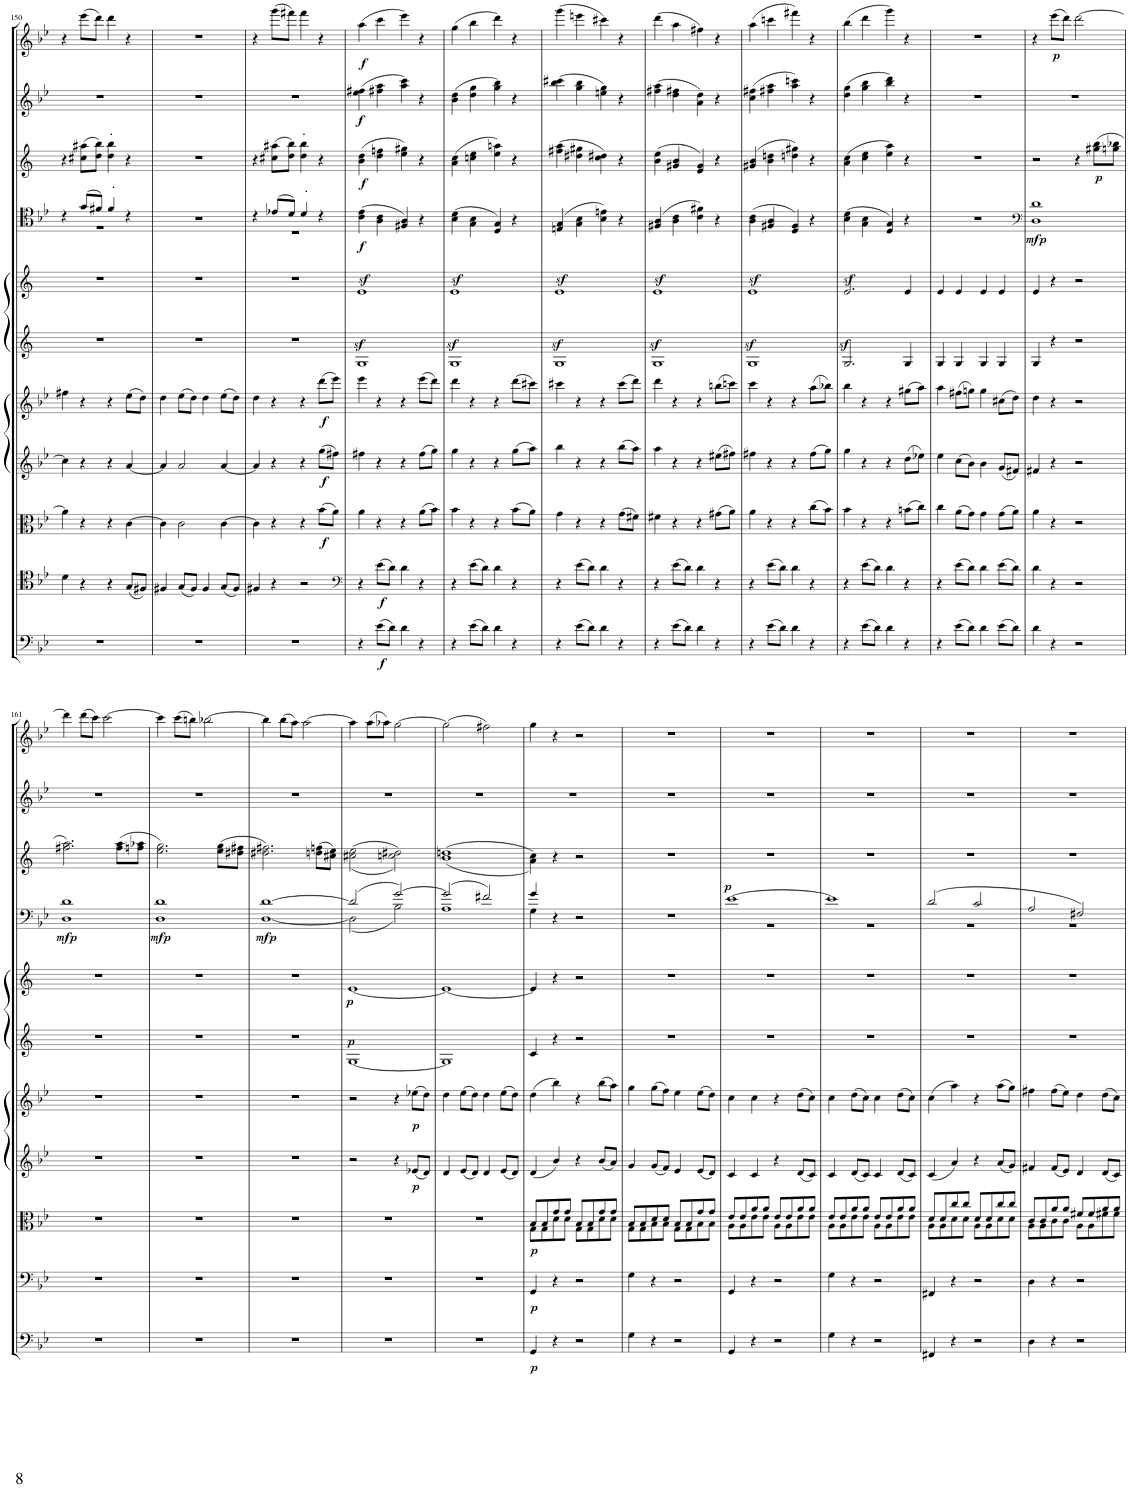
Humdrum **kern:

**kern	**dynam	**kern	**dynam	**kern	**dynam	**kern	**dynam	**kern	**dynam	**kern	**dynam	**kern	**dynam	**kern	**dynam	**kern	**dynam	**kern	**dynam	**kern	**dynam
*part11	*part11	*part10	*part10	*part9	*part9	*part8	*part8	*part7	*part7	*part6	*part6	*part5	*part5	*part4	*part4	*part3	*part3	*part2	*part2	*part1	*part1
*staff11	*staff11	*staff10	*staff10	*staff9	*staff9	*staff8	*staff8	*staff7	*staff7	*staff6	*staff6	*staff5	*staff5	*staff4	*staff4	*staff3	*staff3	*staff2	*staff2	*staff1	*staff1
*I"Contrabasso.	*	*I"Violoncello.	*	*I"Viola.	*	*I"Violino II.	*	*I"Violino I.	*	*I"Corno in G.	*	*I"Corno in B.	*	*I"Fagotti.	*	*I"Clarinetti in B.	*	*I"Oboi.	*	*I"Flauto.	*
*	*	*	*	*	*	*	*	*	*	*	*	*	*	*	*	*I'Cl	*	*I'Ob	*	*I'Fl	*
!!LO:PB:g=z
*clefF4	*	*clefC4	*	*clefC3	*	*clefG2	*	*clefG2	*	*clefG2	*	*clefG2	*	*clefC4	*	*clefG2	*	*clefG2	*	*clefG2	*
*Trd7c12	*	*	*	*	*	*	*	*	*	*Trd3c5	*	*Trd1c2	*	*	*	*Trd1c2	*	*	*	*	*
*k[b-e-]	*	*k[b-e-]	*	*k[b-e-]	*	*k[b-e-]	*	*k[b-e-]	*	*k[b-e-a-]	*	*k[]	*	*k[b-e-]	*	*k[]	*	*k[b-e-]	*	*k[b-e-]	*
*M2/2	*	*M2/2	*	*M2/2	*	*M2/2	*	*M2/2	*	*M2/2	*	*M2/2	*	*M2/2	*	*M2/2	*	*M2/2	*	*M2/2	*
*met(c|)	*	*met(c|)	*	*met(c|)	*	*met(c|)	*	*met(c|)	*	*met(c|)	*	*met(c|)	*	*met(c|)	*	*met(c|)	*	*met(c|)	*	*met(c|)	*
=150	=150	=150	=150	=150	=150	=150	=150	=150	=150	=150	=150	=150	=150	=150	=150	=150	=150	=150	=150	=150	=150
*	*	*	*	*	*	*	*	*	*	*	*	*	*	*^	*	*	*	*	*	*	*
1r	.	4d\	.	4a'\]	.	4cc'\]	.	4ff#X\	.	1r	.	1r	.	4r	1r	.	4r	.	1r	.	4r	.
.	.	4r	.	4r	.	4r	.	4r	.	.	.	.	.	(8g/L	.	.	(8cc#X\ 8aa#X\L	.	.	.	(8eee-\L	.
.	.	.	.	.	.	.	.	.	.	.	.	.	.	8f#X/J)	.	.	8dd\ 8bb\J)	.	.	.	8ddd\J)	.
!	!	!	!	!	!	!	!	!	!	!	!	!	!	!	!	!	!LO:TX:a:B:t=.	!	!	!	!	!
!	!	!	!	!	!	!	!	!	!	!	!	!	!	!LO:TX:a:B:t=.	!	!	!	!	!	!	!	!
.	.	4r	.	4r	.	4r	.	4r	.	.	.	.	.	4f#/	.	.	4dd\ 4bb\	.	.	.	4ddd\	.
.	.	(8G/L	.	[4c\	.	[4a/	.	(8ee-\L	.	.	.	.	.	4r	.	.	4r	.	.	.	4r	.
.	.	8F#X/J)	.	.	.	.	.	8dd\J)	.	.	.	.	.	.	.	.	.	.	.	.	.	.
*	*	*	*	*	*	*	*	*	*	*	*	*	*	*v	*v	*	*	*	*	*	*	*
=151	=151	=151	=151	=151	=151	=151	=151	=151	=151	=151	=151	=151	=151	=151	=151	=151	=151	=151	=151	=151	=151
1r	.	4F#X'/	.	4c'\]	.	4a'/]	.	4dd'\	.	1r	.	1r	.	1r	.	1r	.	1r	.	1r	.
.	.	(8G/L	.	2c'~\	.	2a'~/	.	(8ee-\L	.	.	.	.	.	.	.	.	.	.	.	.	.
.	.	8F#/J)	.	.	.	.	.	8dd\J)	.	.	.	.	.	.	.	.	.	.	.	.	.
.	.	4F#'/	.	.	.	.	.	4dd'\	.	.	.	.	.	.	.	.	.	.	.	.	.
.	.	(8G/L	.	[4c\	.	[4a/	.	(8ee-\L	.	.	.	.	.	.	.	.	.	.	.	.	.
.	.	8F#/J)	.	.	.	.	.	8dd\J)	.	.	.	.	.	.	.	.	.	.	.	.	.
=152	=152	=152	=152	=152	=152	=152	=152	=152	=152	=152	=152	=152	=152	=152	=152	=152	=152	=152	=152	=152	=152
*	*	*	*	*	*	*	*	*	*	*	*	*	*	*^	*	*	*	*	*	*	*
1r	.	4F#X/	.	4c'\]	.	4a'/]	.	4dd\	.	1r	.	1r	.	4r	1r	.	4r	.	1r	.	4r	.
.	.	4r	.	4r	.	4r	.	4r	.	.	.	.	.	(8e-X/L	.	.	(8cc#X\ 8aa#X\L	.	.	.	(8ggg\L	.
.	.	.	.	.	.	.	.	.	.	.	.	.	.	8d/J)	.	.	8dd\ 8bb\J)	.	.	.	8fff#X\J)	.
!	!	!	!	!	!	!	!	!	!	!	!	!	!	!	!	!	!LO:TX:a:B:t=.	!	!	!	!	!
!	!	!	!	!	!	!	!	!	!	!	!	!	!	!LO:TX:a:B:t=.	!	!	!	!	!	!	!	!
.	.	2r	.	4r	.	4r	.	4r	.	.	.	.	.	4d/	.	.	4dd\ 4bb\	.	.	.	4fff#\	.
!	!	!	!	!	!LO:DY:b	!	!LO:DY:b	!	!LO:DY:b	!	!	!	!	!	!	!	!	!	!	!	!	!
.	.	.	.	(8b-\L	f	(8gg\L	f	(8ddd\L	f	.	.	.	.	4r	.	.	4r	.	.	.	4r	.
.	.	.	.	8a\J)	.	8ff#X\J)	.	8eee-\J)	.	.	.	.	.	.	.	.	.	.	.	.	.	.
*	*	*	*	*	*	*	*	*	*	*	*	*	*	*v	*v	*	*	*	*	*	*	*
=153	=153	=153	=153	=153	=153	=153	=153	=153	=153	=153	=153	=153	=153	=153	=153	=153	=153	=153	=153	=153	=153
*	*	*clefF4	*	*	*	*	*	*	*	*	*	*	*	*	*	*	*	*	*	*	*
!	!	!	!	!	!	!	!	!	!	!	!	!	!	!	!LO:DY:b	!	!LO:DY:b	!	!LO:DY:b	!	!LO:DY:b
4r	.	4r	.	4a\	.	4ff#X\	.	4eee-\	.	1Gz<	.	1ez>	.	(4c\ 4e-\	f	(4b\ 4dd\	f	(4ee-\ 4ff#X\	f	(4aa\	f
!	!LO:DY:b	!	!LO:DY:b	!	!	!	!	!	!	!	!	!	!	!	!	!	!	!	!	!	!
(8e-\L	f	(8e-\L	f	4r	.	4r	.	4r	.	.	.	.	.	4A\ 4c\	.	4dd\ 4ffn\	.	4ff#X\ 4aa\	.	4ccc\	.
8d\J)	.	8d\J)	.	.	.	.	.	.	.	.	.	.	.	.	.	.	.	.	.	.	.
4d\	.	4d\	.	4r	.	4r	.	4r	.	.	.	.	.	4F#X/ 4A/)	.	4ee\ 4gg#X\)	.	4aa\ 4ccc\)	.	4eee-\)	.
4r	.	4r	.	(8a\L	.	(8ff#\L	.	(8eee-\L	.	.	.	.	.	4r	.	4r	.	4r	.	4r	.
.	.	.	.	8b-\J)	.	8gg\J)	.	8ddd\J)	.	.	.	.	.	.	.	.	.	.	.	.	.
=154	=154	=154	=154	=154	=154	=154	=154	=154	=154	=154	=154	=154	=154	=154	=154	=154	=154	=154	=154	=154	=154
4r	.	4r	.	4b-\	.	4gg\	.	4ddd\	.	1Gz<	.	1ez>	.	(4B-\ 4d\	.	(4a\ 4cc\	.	(4b-\ 4dd\	.	(4gg\	.
(8e-\L	.	(8e-\L	.	4r	.	4r	.	4r	.	.	.	.	.	4G\ 4B-\	.	4ccn\ 4ee\	.	4dd\ 4gg\	.	4bb-\	.
8d\J)	.	8d\J)	.	.	.	.	.	.	.	.	.	.	.	.	.	.	.	.	.	.	.
4d\	.	4d\	.	4r	.	4r	.	4r	.	.	.	.	.	4D/ 4G/)	.	4ee\ 4aan\)	.	4gg\ 4bb-\)	.	4ddd\)	.
4r	.	4r	.	(8b-\L	.	(8gg\L	.	(8ddd\L	.	.	.	.	.	4r	.	4r	.	4r	.	4r	.
.	.	.	.	8a\J)	.	8aa\J)	.	8ccc#X\J)	.	.	.	.	.	.	.	.	.	.	.	.	.
=155	=155	=155	=155	=155	=155	=155	=155	=155	=155	=155	=155	=155	=155	=155	=155	=155	=155	=155	=155	=155	=155
4r	.	4r	.	4g\	.	4bb-\	.	4ccc#X\	.	1Gz<	.	1ez>	.	(4En/ 4G/	.	(4ff#X\ 4aa\	.	(4bb-\ 4ccc#X\	.	(4ggg\	.
(8e-\L	.	(8e-\L	.	4r	.	4r	.	4r	.	.	.	.	.	4G\ 4B-\	.	4dd#X\ 4gg#X\	.	4gg\ 4bb-\	.	4eeen\	.
8d\J)	.	8d\J)	.	.	.	.	.	.	.	.	.	.	.	.	.	.	.	.	.	.	.
4d\	.	4d\	.	4r	.	4r	.	4r	.	.	.	.	.	4B-\ 4en\)	.	4cc\ 4dd#X\)	.	4een\ 4gg\)	.	4ccc#X\)	.
4r	.	4r	.	(8g\L	.	(8bb-\L	.	(8ccc#\L	.	.	.	.	.	4r	.	4r	.	4r	.	4r	.
.	.	.	.	8f#X\J)	.	8aa\J)	.	8ddd\J)	.	.	.	.	.	.	.	.	.	.	.	.	.
=156	=156	=156	=156	=156	=156	=156	=156	=156	=156	=156	=156	=156	=156	=156	=156	=156	=156	=156	=156	=156	=156
4r	.	4r	.	4f#X\	.	4aa\	.	4ddd\	.	1Gz<	.	1ez>	.	(4F#X/ 4A/	.	(4b\ 4ee\	.	(4ff#X\ 4aa\	.	(4ddd\	.
(8e-\L	.	(8e-\L	.	4r	.	4r	.	4r	.	.	.	.	.	4A\ 4c\	.	4g#X/ 4b/	.	4dd\ 4ff#X\	.	4aa\	.
8d\J)	.	8d\J)	.	.	.	.	.	.	.	.	.	.	.	.	.	.	.	.	.	.	.
4d\	.	4d\	.	4r	.	4r	.	4r	.	.	.	.	.	4c\ 4f#X\)	.	4e/ 4g#/)	.	4a\ 4dd\)	.	4ff#X\)	.
4r	.	4r	.	(8g#X\L	.	(8ee#X\L	.	(8bbn\L	.	.	.	.	.	4r	.	4r	.	4r	.	4r	.
.	.	.	.	8a\J)	.	8ff#X\J)	.	8cccn\J)	.	.	.	.	.	.	.	.	.	.	.	.	.
=157	=157	=157	=157	=157	=157	=157	=157	=157	=157	=157	=157	=157	=157	=157	=157	=157	=157	=157	=157	=157	=157
4r	.	4r	.	4a\	.	4ff#X\	.	4ccc\	.	1Gz<	.	1ez>	.	(4A\ 4c\	.	(4g#X/ 4b/	.	(4cc\ 4ff#X\	.	(4aa\	.
(8e-\L	.	(8e-\L	.	4r	.	4r	.	4r	.	.	.	.	.	4F#X/ 4A/	.	4b\ 4ddn\	.	4ff#X\ 4aa\	.	4cccn\	.
8d\J)	.	8d\J)	.	.	.	.	.	.	.	.	.	.	.	.	.	.	.	.	.	.	.
4d\	.	4d\	.	4r	.	4r	.	4r	.	.	.	.	.	4D/ 4F#/)	.	4ddn\ 4gg#X\)	.	4aa\ 4cccn\)	.	4fff#X\)	.
4r	.	4r	.	(8cc\L	.	(8ff#\L	.	(8aa\L	.	.	.	.	.	4r	.	4r	.	4r	.	4r	.
.	.	.	.	8b-\J)	.	8gg\J)	.	8bb-X\J)	.	.	.	.	.	.	.	.	.	.	.	.	.
=158	=158	=158	=158	=158	=158	=158	=158	=158	=158	=158	=158	=158	=158	=158	=158	=158	=158	=158	=158	=158	=158
4r	.	4r	.	4b-\	.	4gg\	.	4bb-\	.	2.Gz</	.	2.ez>/	.	(4B-\ 4d\	.	(4a\ 4cc\	.	(4dd\ 4gg\	.	(4bb-\	.
(8e-\L	.	(8e-\L	.	4r	.	4r	.	4r	.	.	.	.	.	4G\ 4B-\	.	4cc\ 4ee\	.	4gg\ 4bb-\	.	4ddd\	.
8d\J)	.	8d\J)	.	.	.	.	.	.	.	.	.	.	.	.	.	.	.	.	.	.	.
4d\	.	4d\	.	4r	.	4r	.	4r	.	.	.	.	.	4D/ 4G/)	.	4ee\ 4aa\)	.	4bb-\ 4ddd\)	.	4ggg\)	.
4r	.	4r	.	(8bn\L	.	(8dd\L	.	(8gg#X\L	.	4G'~/	.	4e'~/	.	4r	.	4r	.	4r	.	4r	.
.	.	.	.	8cc\J)	.	8ee-X\J)	.	8aa\J)	.	.	.	.	.	.	.	.	.	.	.	.	.
=159	=159	=159	=159	=159	=159	=159	=159	=159	=159	=159	=159	=159	=159	=159	=159	=159	=159	=159	=159	=159	=159
4r	.	4r	.	4cc'~\	.	4ee-'~\	.	4aa'~\	.	4G'~/	.	4e'~/	.	1r	.	1r	.	1r	.	1r	.
(8e-\L	.	(8e-\L	.	(8a\L	.	(8cc\L	.	(8ff#X\L	.	4G'~/	.	4e'~/	.	.	.	.	.	.	.	.	.
8d\J)	.	8d\J)	.	8g\J)	.	8b-\J)	.	8ggn\J)	.	.	.	.	.	.	.	.	.	.	.	.	.
4d'~\	.	4d'~\	.	4g'~\	.	4b-'~\	.	4gg'~\	.	4G'~/	.	4e'~/	.	.	.	.	.	.	.	.	.
(8e-\L	.	(8e-\L	.	(8g\L	.	(8g/L	.	(8cc#X\L	.	4G'~/	.	4e'~/	.	.	.	.	.	.	.	.	.
8d\J)	.	8d\J)	.	8a\J)	.	8f#X/J)	.	8dd\J)	.	.	.	.	.	.	.	.	.	.	.	.	.
=160	=160	=160	=160	=160	=160	=160	=160	=160	=160	=160	=160	=160	=160	=160	=160	=160	=160	=160	=160	=160	=160
*	*	*	*	*	*	*	*	*	*	*	*	*	*	*clefF4	*	*	*	*	*	*	*
!	!	!	!	!	!	!	!	!	!	!	!	!	!	!	!LO:DY:b	!	!	!	!	!	!
4d\	.	4d\	.	4a\	.	4f#X/	.	4dd\	.	4G/	.	4e/	.	1D 1d	other-dynamics	2r	.	1r	.	4r	.
!	!	!	!	!	!	!	!	!	!	!	!	!	!	!	!	!	!	!	!	!	!LO:DY:b
4r	.	4r	.	4r	.	4r	.	4r	.	4r	.	4r	.	.	.	.	.	.	.	(8eee-\L	p
.	.	.	.	.	.	.	.	.	.	.	.	.	.	.	.	.	.	.	.	8ddd\J)	.
2r	.	2r	.	2r	.	2r	.	2r	.	2r	.	2r	.	.	.	4r	.	.	.	[2ddd\	.
!	!	!	!	!	!	!	!	!	!	!	!	!	!	!	!	!	!LO:DY:b	!	!	!	!
.	.	.	.	.	.	.	.	.	.	.	.	.	.	.	.	(8gg#X\ 8bb\L	p	.	.	.	.
.	.	.	.	.	.	.	.	.	.	.	.	.	.	.	.	8ggn\ 8bb-X\J	.	.	.	.	.
!!LO:LB:g=z
=161	=161	=161	=161	=161	=161	=161	=161	=161	=161	=161	=161	=161	=161	=161	=161	=161	=161	=161	=161	=161	=161
!	!	!	!	!	!	!	!	!	!	!	!	!	!	!	!LO:DY:b	!	!	!	!	!	!
1r	.	1r	.	1r	.	1r	.	1r	.	1r	.	1r	.	1D 1d	other-dynamics	2.ff#X\ 2.aa\)	.	1r	.	4ddd\]	.
.	.	.	.	.	.	.	.	.	.	.	.	.	.	.	.	.	.	.	.	(8ddd\L	.
.	.	.	.	.	.	.	.	.	.	.	.	.	.	.	.	.	.	.	.	8ccc\J)	.
.	.	.	.	.	.	.	.	.	.	.	.	.	.	.	.	.	.	.	.	[2ccc\	.
.	.	.	.	.	.	.	.	.	.	.	.	.	.	.	.	(8ff#\ 8aa\L	.	.	.	.	.
.	.	.	.	.	.	.	.	.	.	.	.	.	.	.	.	8ffn\ 8aa-X\J	.	.	.	.	.
=162	=162	=162	=162	=162	=162	=162	=162	=162	=162	=162	=162	=162	=162	=162	=162	=162	=162	=162	=162	=162	=162
!	!	!	!	!	!	!	!	!	!	!	!	!	!	!	!LO:DY:b	!	!	!	!	!	!
1r	.	1r	.	1r	.	1r	.	1r	.	1r	.	1r	.	1D 1d	other-dynamics	2.ee\ 2.gg\)	.	1r	.	4ccc\]	.
.	.	.	.	.	.	.	.	.	.	.	.	.	.	.	.	.	.	.	.	(8ccc\L	.
.	.	.	.	.	.	.	.	.	.	.	.	.	.	.	.	.	.	.	.	8bbn\J)	.
.	.	.	.	.	.	.	.	.	.	.	.	.	.	.	.	.	.	.	.	[2bb-X\	.
.	.	.	.	.	.	.	.	.	.	.	.	.	.	.	.	(8ee\ 8gg\L	.	.	.	.	.
.	.	.	.	.	.	.	.	.	.	.	.	.	.	.	.	8dd#X\ 8ff#X\J	.	.	.	.	.
=163	=163	=163	=163	=163	=163	=163	=163	=163	=163	=163	=163	=163	=163	=163	=163	=163	=163	=163	=163	=163	=163
!	!	!	!	!	!	!	!	!	!	!	!	!	!	!	!LO:DY:b	!	!	!	!	!	!
1r	.	1r	.	1r	.	1r	.	1r	.	1r	.	1r	.	[1D [>1d	other-dynamics	2.dd#X\ 2.ff#X\)	.	1r	.	4bb-\]	.
.	.	.	.	.	.	.	.	.	.	.	.	.	.	.	.	.	.	.	.	(8bb-\L	.
.	.	.	.	.	.	.	.	.	.	.	.	.	.	.	.	.	.	.	.	8aa\J)	.
.	.	.	.	.	.	.	.	.	.	.	.	.	.	.	.	.	.	.	.	[2aa\	.
.	.	.	.	.	.	.	.	.	.	.	.	.	.	.	.	(8ddn\ 8ffn\L	.	.	.	.	.
.	.	.	.	.	.	.	.	.	.	.	.	.	.	.	.	8cc#X\ 8ee\J)	.	.	.	.	.
=164	=164	=164	=164	=164	=164	=164	=164	=164	=164	=164	=164	=164	=164	=164	=164	=164	=164	=164	=164	=164	=164
*	*	*	*	*	*	*	*	*	*	*	*	*	*	*^	*	*	*	*	*	*	*
!	!	!	!	!	!	!	!	!	!	!	!LO:DY:a	!	!LO:DY:b	!	!	!	!	!	!	!	!	!
1r	.	1r	.	1r	.	2r	.	2r	.	[1G	p	[1e	p	(2d/]	(2D\]	.	(<(2cc#X\ 2ee\	.	1r	.	4aa\]	.
.	.	.	.	.	.	.	.	.	.	.	.	.	.	.	.	.	.	.	.	.	(8aa\L	.
.	.	.	.	.	.	.	.	.	.	.	.	.	.	.	.	.	.	.	.	.	8aa-X\J)	.
.	.	.	.	.	.	4r	.	4r	.	.	.	.	.	[2g/)	2B-\)	.	2ccn\ 2dd#X\))	.	.	.	[2gg\	.
!	!	!	!	!	!	!	!LO:DY:b	!	!LO:DY:b	!	!	!	!	!	!	!	!	!	!	!	!	!
.	.	.	.	.	.	(8e-X/L	p	(8ee-X\L	p	.	.	.	.	.	.	.	.	.	.	.	.	.
.	.	.	.	.	.	8d/J)	.	8dd\J)	.	.	.	.	.	.	.	.	.	.	.	.	.	.
=165	=165	=165	=165	=165	=165	=165	=165	=165	=165	=165	=165	=165	=165	=165	=165	=165	=165	=165	=165	=165	=165	=165
1r	.	1r	.	1r	.	4d'~/	.	4dd'~\	.	1G]	.	1e_	.	(2g/]	1A	.	(<(1b 1ddn	.	1r	.	(2gg\]	.
.	.	.	.	.	.	(8e-/L	.	(8ee-\L	.	.	.	.	.	.	.	.	.	.	.	.	.	.
.	.	.	.	.	.	8d/J)	.	8dd\J)	.	.	.	.	.	.	.	.	.	.	.	.	.	.
.	.	.	.	.	.	4d'~/	.	4dd'~\	.	.	.	.	.	2f#X/)	.	.	.	.	.	.	2ff#X\)	.
.	.	.	.	.	.	(8e-/L	.	(8ee-\L	.	.	.	.	.	.	.	.	.	.	.	.	.	.
.	.	.	.	.	.	8d/J)	.	8dd\J)	.	.	.	.	.	.	.	.	.	.	.	.	.	.
=166	=166	=166	=166	=166	=166	=166	=166	=166	=166	=166	=166	=166	=166	=166	=166	=166	=166	=166	=166	=166	=166	=166
*	*	*	*	*^	*	*	*	*	*	*	*	*	*	*	*	*	*	*	*	*	*	*
!	!LO:DY:b	!	!LO:DY:b	!	!	!LO:DY:b	!	!	!	!	!	!	!	!	!	!	!	!	!	!	!	!	!
4GG/	p	4GG/	p	8B-'/L	8G'\L	p	(<4d/	.	(4dd\	.	4c/	.	4e/]	.	4g/	4G\	.	4a\ 4cc\))	.	1r	.	4gg\	.
.	.	.	.	8B-'/	8G'\	.	.	.	.	.	.	.	.	.	.	.	.	.	.	.	.	.	.
4r	.	4r	.	8g'/	8d'\	.	4b-/)	.	4bb-\)	.	4r	.	4r	.	4r	2.ryy	.	4r	.	.	.	4r	.
.	.	.	.	8g'/J	8d'\J	.	.	.	.	.	.	.	.	.	.	.	.	.	.	.	.	.	.
2r	.	2r	.	8B-'/L	8G'\L	.	4r	.	4r	.	2r	.	2r	.	2r	.	.	2r	.	.	.	2r	.
.	.	.	.	8B-'/	8G'\	.	.	.	.	.	.	.	.	.	.	.	.	.	.	.	.	.	.
.	.	.	.	8g'/	8d'\	.	(8b-/L	.	(8bb-\L	.	.	.	.	.	.	.	.	.	.	.	.	.	.
.	.	.	.	8g'/J	8d'\J	.	8a/J)	.	8aa\J)	.	.	.	.	.	.	.	.	.	.	.	.	.	.
*	*	*	*	*	*	*	*	*	*	*	*	*	*	*	*v	*v	*	*	*	*	*	*	*
=167	=167	=167	=167	=167	=167	=167	=167	=167	=167	=167	=167	=167	=167	=167	=167	=167	=167	=167	=167	=167	=167	=167
4G\	.	4G\	.	8B-'/L	8G'\L	.	4g'~/	.	4gg'~\	.	1r	.	1r	.	1r	.	1r	.	1r	.	1r	.
.	.	.	.	8B-'/	8G'\	.	.	.	.	.	.	.	.	.	.	.	.	.	.	.	.	.
4r	.	4r	.	8d'/	8B-'\	.	(8g/L	.	(8gg\L	.	.	.	.	.	.	.	.	.	.	.	.	.
.	.	.	.	8d'/J	8B-'\J	.	8f/J)	.	8ff\J)	.	.	.	.	.	.	.	.	.	.	.	.	.
2r	.	2r	.	8B-'/L	8G'\L	.	4e-'~/	.	4ee-'~\	.	.	.	.	.	.	.	.	.	.	.	.	.
.	.	.	.	8B-'/	8G'\	.	.	.	.	.	.	.	.	.	.	.	.	.	.	.	.	.
.	.	.	.	8g'/	8B-'\	.	(8e-/L	.	(8ee-\L	.	.	.	.	.	.	.	.	.	.	.	.	.
.	.	.	.	8g'/J	8B-'\J	.	8d/J)	.	8dd\J)	.	.	.	.	.	.	.	.	.	.	.	.	.
=168	=168	=168	=168	=168	=168	=168	=168	=168	=168	=168	=168	=168	=168	=168	=168	=168	=168	=168	=168	=168	=168	=168
*	*	*	*	*	*	*	*	*	*	*	*	*	*	*	*^	*	*	*	*	*	*	*
!	!	!	!	!	!	!	!	!	!	!	!	!	!	!	!	!	!LO:DY:a	!	!	!	!	!	!
4GG/	.	4GG/	.	8e-'/L	8A'\L	.	4c'~/	.	4cc'~\	.	1r	.	1r	.	[1e-	1r	p	1r	.	1r	.	1r	.
.	.	.	.	8e-'/	8A'\	.	.	.	.	.	.	.	.	.	.	.	.	.	.	.	.	.	.
4r	.	4r	.	8a'/	8e-'\	.	4c/	.	4cc\	.	.	.	.	.	.	.	.	.	.	.	.	.	.
.	.	.	.	8a'/J	8e-'\J	.	.	.	.	.	.	.	.	.	.	.	.	.	.	.	.	.	.
2r	.	2r	.	8e-'/L	8A'\L	.	4r	.	4r	.	.	.	.	.	.	.	.	.	.	.	.	.	.
.	.	.	.	8e-'/	8A'\	.	.	.	.	.	.	.	.	.	.	.	.	.	.	.	.	.	.
.	.	.	.	8a'/	8e-'\	.	(8d/L	.	(8dd\L	.	.	.	.	.	.	.	.	.	.	.	.	.	.
.	.	.	.	8a'/J	8e-'\J	.	8c/J)	.	8cc\J)	.	.	.	.	.	.	.	.	.	.	.	.	.	.
=169	=169	=169	=169	=169	=169	=169	=169	=169	=169	=169	=169	=169	=169	=169	=169	=169	=169	=169	=169	=169	=169	=169	=169
4G\	.	4G\	.	8e-'/L	8A'\L	.	4c'~/	.	4cc'~\	.	1r	.	1r	.	1e-]	1r	.	1r	.	1r	.	1r	.
.	.	.	.	8e-'/	8A'\	.	.	.	.	.	.	.	.	.	.	.	.	.	.	.	.	.	.
4r	.	4r	.	8a'/	8e-'\	.	(8d/L	.	(8dd\L	.	.	.	.	.	.	.	.	.	.	.	.	.	.
.	.	.	.	8a'/J	8e-'\J	.	8c/J)	.	8cc\J)	.	.	.	.	.	.	.	.	.	.	.	.	.	.
2r	.	2r	.	8e-'/L	8A'\L	.	4c'~/	.	4cc'~\	.	.	.	.	.	.	.	.	.	.	.	.	.	.
.	.	.	.	8e-'/	8A'\	.	.	.	.	.	.	.	.	.	.	.	.	.	.	.	.	.	.
.	.	.	.	8a'/	8e-'\	.	(8d/L	.	(8dd\L	.	.	.	.	.	.	.	.	.	.	.	.	.	.
.	.	.	.	8a'/J	8e-'\J	.	8c/J)	.	8cc\J)	.	.	.	.	.	.	.	.	.	.	.	.	.	.
=170	=170	=170	=170	=170	=170	=170	=170	=170	=170	=170	=170	=170	=170	=170	=170	=170	=170	=170	=170	=170	=170	=170	=170
4FF#X/	.	4FF#X/	.	8d'/L	8A'\L	.	(4c/	.	(4cc\	.	1r	.	1r	.	(2d/	1r	.	1r	.	1r	.	1r	.
.	.	.	.	8d'/	8A'\	.	.	.	.	.	.	.	.	.	.	.	.	.	.	.	.	.	.
4r	.	4r	.	8cc'/	8d'\	.	4a/)	.	4aa\)	.	.	.	.	.	.	.	.	.	.	.	.	.	.
.	.	.	.	8cc'/J	8d'\J	.	.	.	.	.	.	.	.	.	.	.	.	.	.	.	.	.	.
2r	.	2r	.	8d'/L	8A'\L	.	4r	.	4r	.	.	.	.	.	2c/	.	.	.	.	.	.	.	.
.	.	.	.	8d'/	8A'\	.	.	.	.	.	.	.	.	.	.	.	.	.	.	.	.	.	.
.	.	.	.	8cc'/	8d'\	.	(8a/L	.	(8aa\L	.	.	.	.	.	.	.	.	.	.	.	.	.	.
.	.	.	.	8cc'/J	8d'\J	.	8g/J)	.	8gg\J)	.	.	.	.	.	.	.	.	.	.	.	.	.	.
=171	=171	=171	=171	=171	=171	=171	=171	=171	=171	=171	=171	=171	=171	=171	=171	=171	=171	=171	=171	=171	=171	=171	=171
4D\	.	4D\	.	8c'/L	8A'\L	.	4f#X'~/	.	4ff#X'~\	.	1r	.	1r	.	2A/	1r	.	1r	.	1r	.	1r	.
.	.	.	.	8c'/	8A'\	.	.	.	.	.	.	.	.	.	.	.	.	.	.	.	.	.	.
4r	.	4r	.	8a'/	8c'\	.	(8f#/L	.	(8ff#\L	.	.	.	.	.	.	.	.	.	.	.	.	.	.
.	.	.	.	8a'/J	8c'\J	.	8e-/J)	.	8ee-\J)	.	.	.	.	.	.	.	.	.	.	.	.	.	.
2r	.	2r	.	8f#X'/L	8A'\L	.	4d'~/	.	4dd'~\	.	.	.	.	.	2F#X/)	.	.	.	.	.	.	.	.
.	.	.	.	8f#'/	8A'\	.	.	.	.	.	.	.	.	.	.	.	.	.	.	.	.	.	.
.	.	.	.	8a'/	8f#X'\	.	(8d/L	.	(8dd\L	.	.	.	.	.	.	.	.	.	.	.	.	.	.
.	.	.	.	8a'/J	8f#'\J	.	8c/J)	.	8cc\J)	.	.	.	.	.	.	.	.	.	.	.	.	.	.
*	*	*	*	*v	*v	*	*	*	*	*	*	*	*	*	*v	*v	*	*	*	*	*	*	*
=	=	=	=	=	=	=	=	=	=	=	=	=	=	=	=	=	=	=	=	=	=
*-	*-	*-	*-	*-	*-	*-	*-	*-	*-	*-	*-	*-	*-	*-	*-	*-	*-	*-	*-	*-	*-
